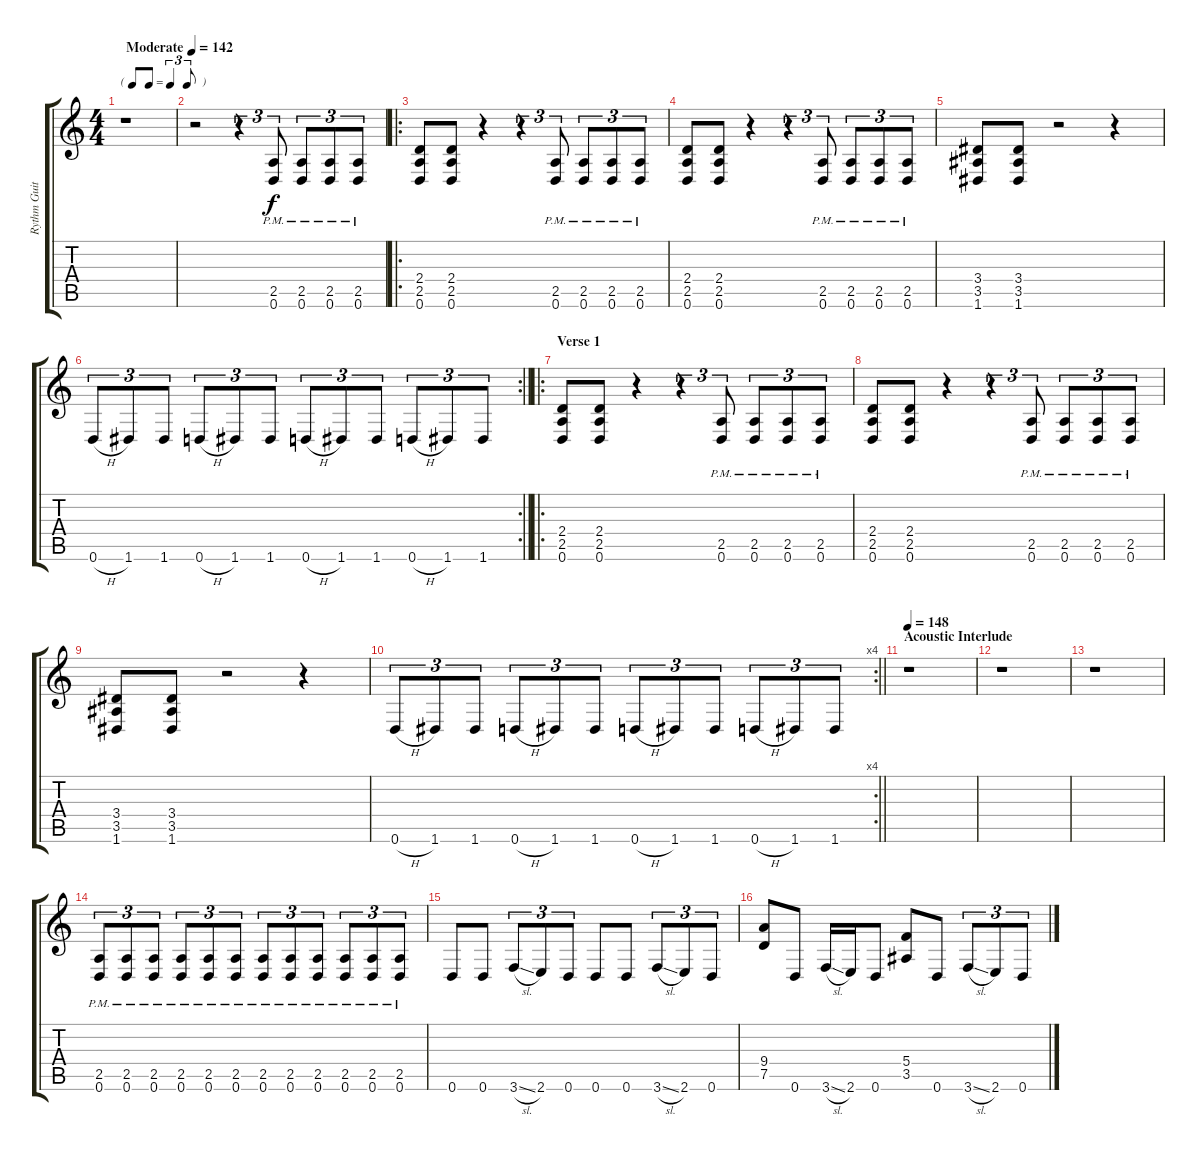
\track ("Rythm Guitar" "Rythm Guit") {instrument distortionguitar}
\staff {score tabs}
\tuning (D4 A3 F3 C3 G2 D2) {hide}
\ts (4 4)
\tf triplet8th
\tempo (142 "Moderate")
\clef g2
\ks c
r.1{dy f instrument distortionguitar} |
r.2 r.4{tu (3 2)} (2.5{pm} 0.6{pm}).8{tu (3 2)} (2.5{pm} 0.6{pm}).8{tu (3 2)} (2.5{pm} 0.6{pm}).8{tu (3 2)} (2.5{pm} 0.6{pm}).8{tu (3 2)} |
\ro
(2.4 2.5 0.6).8 (2.4 2.5 0.6).8 r.4 r.4{tu (3 2)} (2.5{pm} 0.6{pm}).8{tu (3 2)} (2.5{pm} 0.6{pm}).8{tu (3 2)} (2.5{pm} 0.6{pm}).8{tu (3 2)} (2.5{pm} 0.6{pm}).8{tu (3 2)} |
(2.4 2.5 0.6).8 (2.4 2.5 0.6).8 r.4 r.4{tu (3 2)} (2.5{pm} 0.6{pm}).8{tu (3 2)} (2.5{pm} 0.6{pm}).8{tu (3 2)} (2.5{pm} 0.6{pm}).8{tu (3 2)} (2.5{pm} 0.6{pm}).8{tu (3 2)} |
(3.4 3.5 1.6).8 (3.4 3.5 1.6).8 r.2 r.4 |
\rc 2
\barLineRight lightlight
0.6{h}.8{tu (3 2)} 1.6.8{tu (3 2)} 1.6.8{tu (3 2)} 0.6{h}.8{tu (3 2)} 1.6.8{tu (3 2)} 1.6.8{tu (3 2)} 0.6{h}.8{tu (3 2)} 1.6.8{tu (3 2)} 1.6.8{tu (3 2)} 0.6{h}.8{tu (3 2)} 1.6.8{tu (3 2)} 1.6.8{tu (3 2)} |
\ro
\section ("" "Verse 1")
(2.4 2.5 0.6).8 (2.4 2.5 0.6).8 r.4 r.4{tu (3 2)} (2.5{pm} 0.6{pm}).8{tu (3 2)} (2.5{pm} 0.6{pm}).8{tu (3 2)} (2.5{pm} 0.6{pm}).8{tu (3 2)} (2.5{pm} 0.6{pm}).8{tu (3 2)} |
(2.4 2.5 0.6).8 (2.4 2.5 0.6).8 r.4 r.4{tu (3 2)} (2.5{pm} 0.6{pm}).8{tu (3 2)} (2.5{pm} 0.6{pm}).8{tu (3 2)} (2.5{pm} 0.6{pm}).8{tu (3 2)} (2.5{pm} 0.6{pm}).8{tu (3 2)} |
(3.4 3.5 1.6).8 (3.4 3.5 1.6).8 r.2 r.4 |
\rc 4
\barLineRight lightlight
0.6{h}.8{tu (3 2)} 1.6.8{tu (3 2)} 1.6.8{tu (3 2)} 0.6{h}.8{tu (3 2)} 1.6.8{tu (3 2)} 1.6.8{tu (3 2)} 0.6{h}.8{tu (3 2)} 1.6.8{tu (3 2)} 1.6.8{tu (3 2)} 0.6{h}.8{tu (3 2)} 1.6.8{tu (3 2)} 1.6.8{tu (3 2)} |
\section ("" "Acoustic Interlude")
\tempo 148
r.1 |
r.1 |
r.1 |
(2.5{pm} 0.6{pm}).8{tu (3 2)} (2.5{pm} 0.6{pm}).8{tu (3 2)} (2.5{pm} 0.6{pm}).8{tu (3 2)} (2.5{pm} 0.6{pm}).8{tu (3 2)} (2.5{pm} 0.6{pm}).8{tu (3 2)} (2.5{pm} 0.6{pm}).8{tu (3 2)} (2.5{pm} 0.6{pm}).8{tu (3 2)} (2.5{pm} 0.6{pm}).8{tu (3 2)} (2.5{pm} 0.6{pm}).8{tu (3 2)} (2.5{pm} 0.6{pm}).8{tu (3 2)} (2.5{pm} 0.6{pm}).8{tu (3 2)} (2.5{pm} 0.6{pm}).8{tu (3 2)} |
0.6.8 0.6.8 3.6{sl}.8{tu (3 2)} 2.6.8{tu (3 2)} 0.6.8{tu (3 2)} 0.6.8 0.6.8 3.6{sl}.8{tu (3 2)} 2.6.8{tu (3 2)} 0.6.8{tu (3 2)} |
(9.4 7.5).8 0.6.8 3.6{sl}.16 2.6.16 0.6.8 (5.4 3.5).8 0.6.8 3.6{sl}.8{tu (3 2)} 2.6.8{tu (3 2)} 0.6.8{tu (3 2)}
